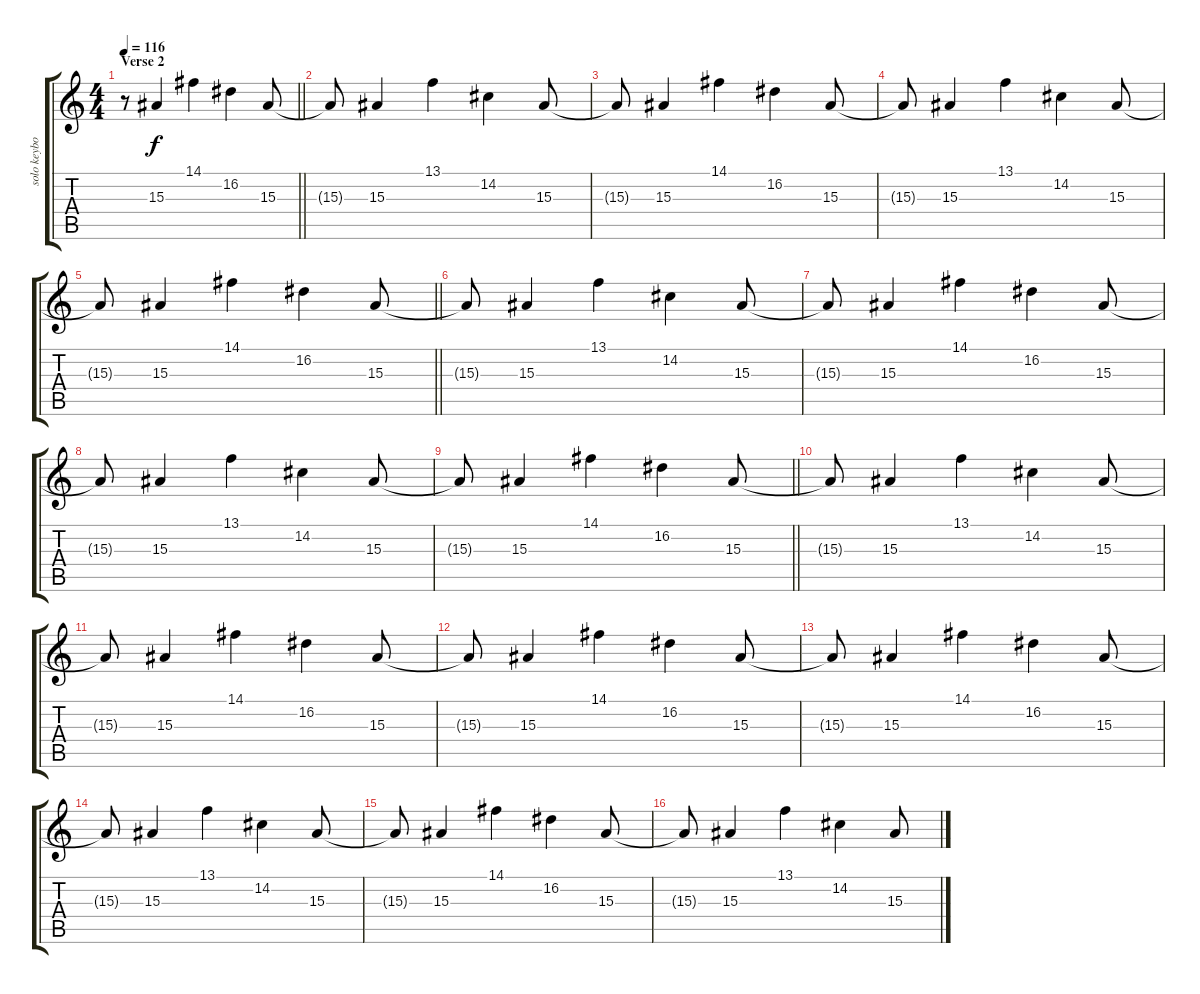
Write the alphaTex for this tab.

\track ("solo keyboard" "solo keybo") {instrument electricpiano1}
\staff {score tabs}
\tuning (E4 B3 G3 D3 A2 E2) {hide}
\ts (4 4)
\section ("" "Verse 2")
\tempo 116
\clef g2
\barLineRight lightlight
\ks c
r.8{dy f} 15.3.4 14.1.4 16.2.4 15.3.8 |
\section ("" "")
15.3{t}.8 15.3.4 13.1.4 14.2.4 15.3.8 |
15.3{t}.8 15.3.4 14.1.4 16.2.4 15.3.8 |
15.3{t}.8 15.3.4 13.1.4 14.2.4 15.3.8 |
\barLineRight lightlight
15.3{t}.8 15.3.4 14.1.4 16.2.4 15.3.8 |
15.3{t}.8 15.3.4 13.1.4 14.2.4 15.3.8 |
15.3{t}.8 15.3.4 14.1.4 16.2.4 15.3.8 |
15.3{t}.8 15.3.4 13.1.4 14.2.4 15.3.8 |
\barLineRight lightlight
15.3{t}.8 15.3.4 14.1.4 16.2.4 15.3.8 |
15.3{t}.8 15.3.4 13.1.4 14.2.4 15.3.8 |
15.3{t}.8 15.3.4 14.1.4 16.2.4 15.3.8 |
15.3{t}.8 15.3.4 14.1.4 16.2.4 15.3.8 |
15.3{t}.8 15.3.4 14.1.4 16.2.4 15.3.8 |
15.3{t}.8 15.3.4 13.1.4 14.2.4 15.3.8 |
15.3{t}.8 15.3.4 14.1.4 16.2.4 15.3.8 |
15.3{t}.8 15.3.4 13.1.4 14.2.4 15.3.8
